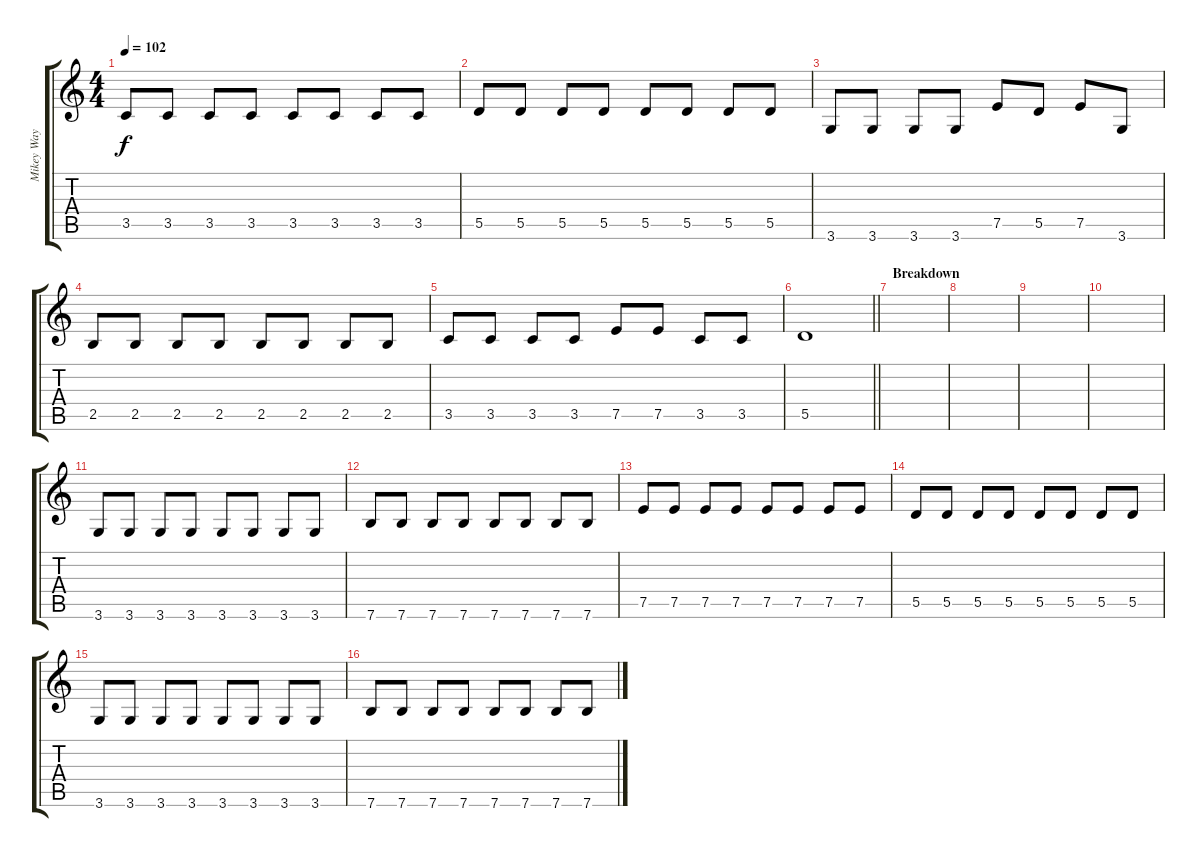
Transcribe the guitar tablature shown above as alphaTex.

\track ("Mikey Way" "Mikey Way") {instrument electricbassfinger}
\staff {score tabs}
\tuning (E4 B3 G3 D3 A2 E2) {hide}
\ts (4 4)
\tempo 102
\clef g2
\ks c
3.5.8{dy f} 3.5.8 3.5.8 3.5.8 3.5.8 3.5.8 3.5.8 3.5.8 |
5.5.8 5.5.8 5.5.8 5.5.8 5.5.8 5.5.8 5.5.8 5.5.8 |
3.6.8 3.6.8 3.6.8 3.6.8 7.5.8 5.5.8 7.5.8 3.6.8 |
2.5.8 2.5.8 2.5.8 2.5.8 2.5.8 2.5.8 2.5.8 2.5.8 |
3.5.8 3.5.8 3.5.8 3.5.8 7.5.8 7.5.8 3.5.8 3.5.8 |
\barLineRight lightlight
5.5.1 |
\section ("" "Breakdown")
|
|
|
|
3.6.8 3.6.8 3.6.8 3.6.8 3.6.8 3.6.8 3.6.8 3.6.8 |
7.6.8 7.6.8 7.6.8 7.6.8 7.6.8 7.6.8 7.6.8 7.6.8 |
7.5.8 7.5.8 7.5.8 7.5.8 7.5.8 7.5.8 7.5.8 7.5.8 |
5.5.8 5.5.8 5.5.8 5.5.8 5.5.8 5.5.8 5.5.8 5.5.8 |
3.6.8 3.6.8 3.6.8 3.6.8 3.6.8 3.6.8 3.6.8 3.6.8 |
7.6.8 7.6.8 7.6.8 7.6.8 7.6.8 7.6.8 7.6.8 7.6.8
